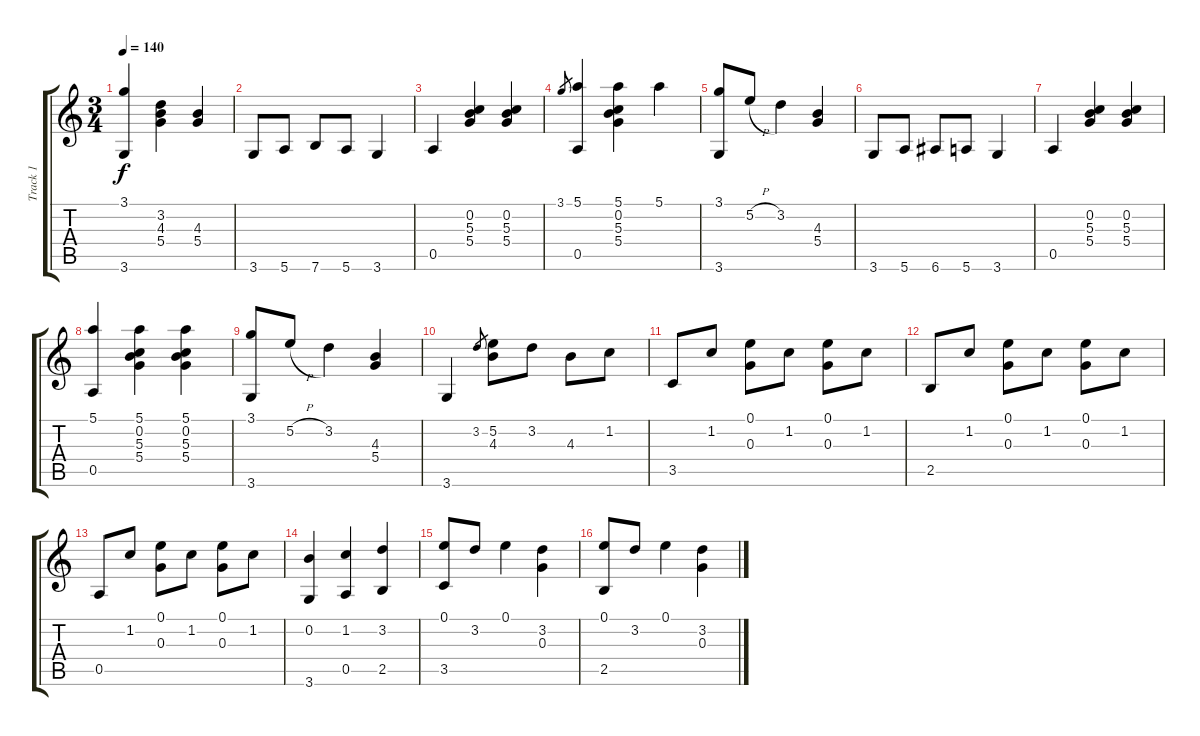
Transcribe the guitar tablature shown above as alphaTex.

\track ("Track 1" "Track 1") {instrument acousticguitarnylon}
\staff {score tabs}
\tuning (E4 B3 G3 D3 A2 E2) {hide}
\ts (3 4)
\tempo 140
\clef g2
\ks c
(3.1 3.6).4{dy f} (3.2 4.3 5.4).4 (4.3 5.4).4 |
3.6.8 5.6.8 7.6.8 5.6.8 3.6.4 |
0.5.4 (0.2 5.3 5.4).4 (0.2 5.3 5.4).4 |
3.1.8{gr} (5.1 0.5).4 (5.1 0.2 5.3 5.4).4 5.1.4 |
(3.1 3.6).8 5.2{h}.8 3.2.4 (4.3 5.4).4 |
3.6.8 5.6.8 6.6.8 5.6.8 3.6.4 |
0.5.4 (0.2 5.3 5.4).4 (0.2 5.3 5.4).4 |
(5.1 0.5).4 (5.1 0.2 5.3 5.4).4 (5.1 0.2 5.3 5.4).4 |
(3.1 3.6).8 5.2{h}.8 3.2.4 (4.3 5.4).4 |
3.6.4 3.2.8{gr} (5.2 4.3).8 3.2.8 4.3.8 1.2.8 |
3.5.8 1.2.8 (0.1 0.3).8 1.2.8 (0.1 0.3).8 1.2.8 |
2.5.8 1.2.8 (0.1 0.3).8 1.2.8 (0.1 0.3).8 1.2.8 |
0.5.8 1.2.8 (0.1 0.3).8 1.2.8 (0.1 0.3).8 1.2.8 |
(0.2 3.6).4 (1.2 0.5).4 (3.2 2.5).4 |
(0.1 3.5).8 3.2.8 0.1.4 (3.2 0.3).4 |
(0.1 2.5).8 3.2.8 0.1.4 (3.2 0.3).4
